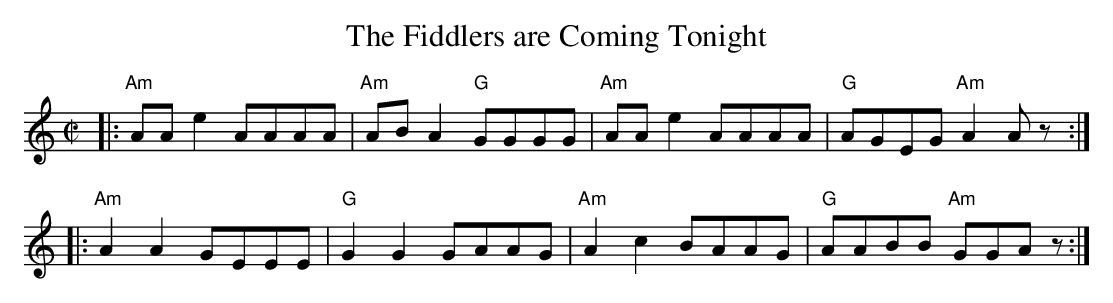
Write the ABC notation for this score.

X:1
T:The Fiddlers are Coming Tonight
M:C|
L:1/8
K:Am
|:"Am"AAe2 AAAA | "Am"ABA2 "G"GGGG | "Am"AAe2 AAAA | "G"AGEG "Am"A2Az :|
|:"Am"A2A2 GEEE | "G"G2G2 GAAG | "Am"A2c2 BAAG | "G"AABB "Am"GGAz :|
